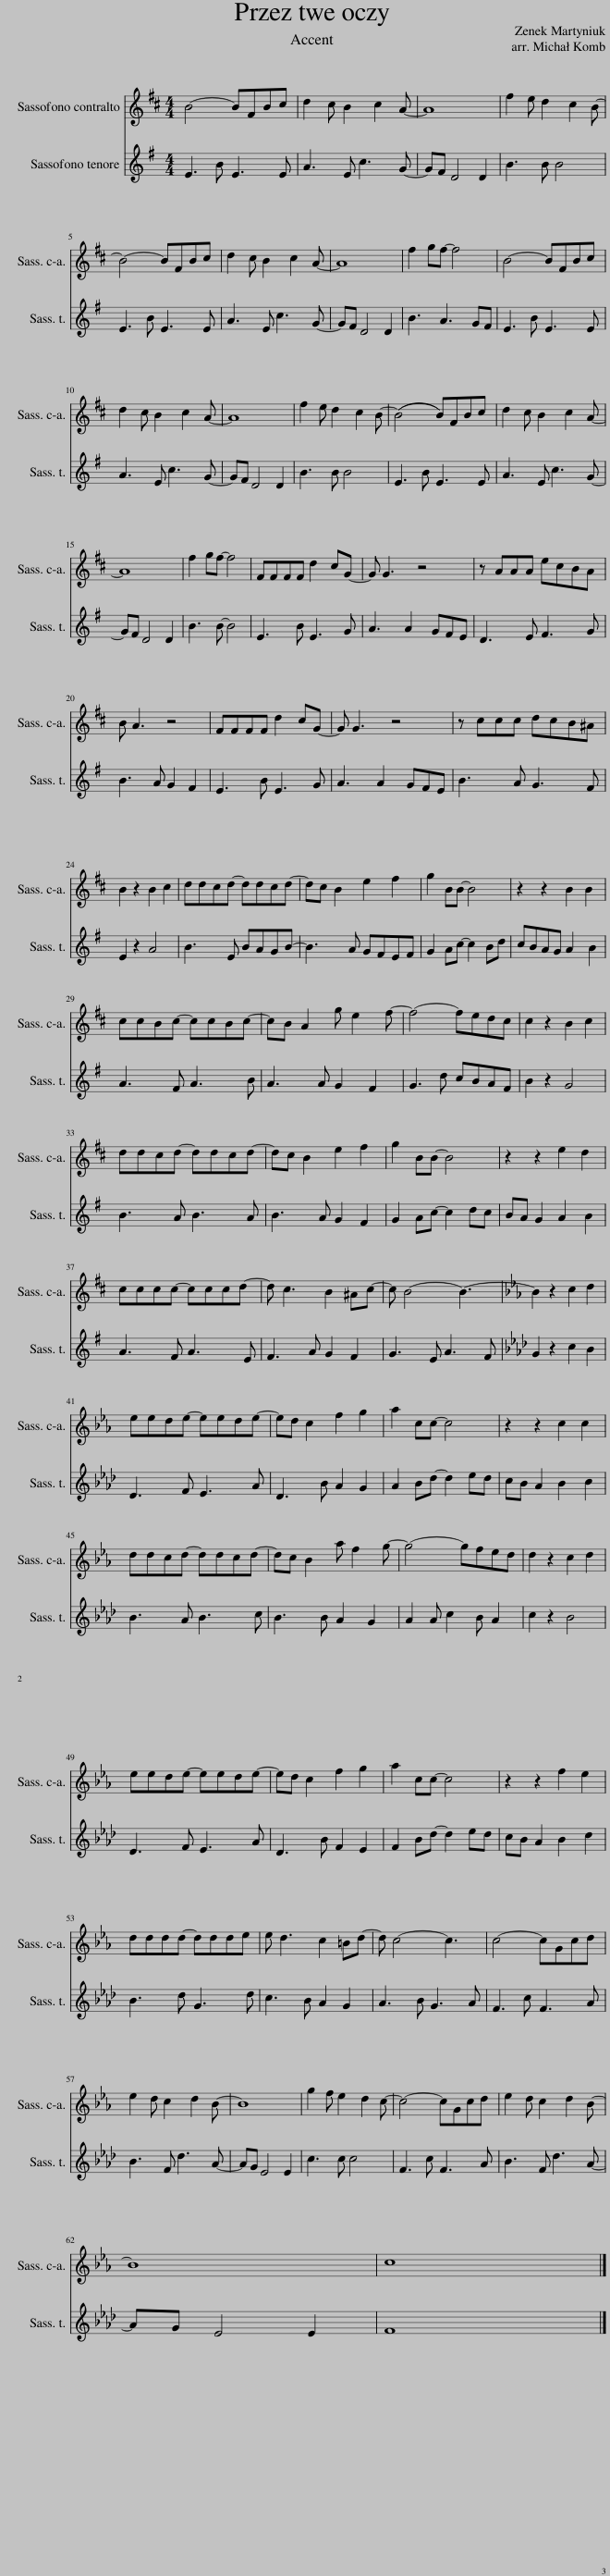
X:1
%%score 1 2
L:1/8
M:4/4
I:linebreak $
K:none
V:1 treble transpose=-9
V:2 treble transpose=-14
V:1
[K:D] B4- BFBc | d2 c B2 c2 A- | A8 | f2 e d2 c2 B- |$ B4- BFBc | %5
 d2 c B2 c2 A- | A8 | f2 gf- f4 | B4- BFBc |$ d2 c B2 c2 A- | %10
 A8 | f2 e d2 c2 B- | ((B4 B))FBc | d2 c B2 c2 A- |$ A8 | %15
 f2 gf- f4 | FFFF d2 cG- | G G3 z4 | z AAA ecBA |$ B A3 z4 | %20
 FFFF d2 cG- | G G3 z4 | z ccc dcB^A |$ B2 z2 B2 c2 | ddcd- ddcd- | %25
 dc B2 e2 f2 | g2 BB- B4 | z2 z2 B2 B2 |$ ccBc- ccBc- | cB A2 g e2 f- | %30
 f4- fedc | c2 z2 B2 c2 |$ ddcd- ddcd- | dc B2 e2 f2 | g2 BB- B4 | %35
 z2 z2 e2 d2 |$ cccc- cccd- | d c3 B2 ^Ac- | c B4- B3- |[K:Eb] B2 z2 c2 d2 |$ %40
 eede- eede- | ed c2 f2 g2 | a2 cc- c4 | z2 z2 c2 c2 |$ ddcd- ddcd- | %45
 dc B2 a f2 g- | g4- gfed | d2 z2 c2 d2 |$ eede- eede- | ed c2 f2 g2 | %50
 a2 cc- c4 | z2 z2 f2 e2 |$ dddd- ddde | e d3 c2 =Bd- | d c4- c3 | %55
 c4- cGcd |$ e2 d c2 d2 B- | B8 | g2 f e2 d2 c- | c4- cGcd | %60
 e2 d c2 d2 B- |$ B8 | c8 |] %63
V:2
[K:G] E3 B E3 E | A3 E c3 G- | GF D4 D2 | B3 B B4 |$ E3 B E3 E | %5
 A3 E c3 G- | GF D4 D2 | B3 A3 GF | E3 B E3 E |$ A3 E c3 G- | %10
 GF D4 D2 | B3 B B4 | E3 B E3 E | A3 E c3 G- |$ GF D4 D2 | %15
 B3 B- B4 | E3 B E3 G | A3 A2 GFE | D3 E F3 G |$ B3 A G2 F2 | %20
 E3 B E3 G | A3 A2 GFE | B3 A G3 F |$ E2 z2 A4 | B3 E BAGB- | %25
 B3 A GFEF | G2 Ac- c2 Bd | cBAG A2 c2 |$ A3 F A3 d | A3 A G2 F2 | %30
 G3 d cBAF | B2 z2 G4 |$ B3 A B3 A | B3 A G2 F2 | G2 Ac- c2 dc | %35
 BA G2 A2 c2 |$ A3 F A3 G | F3 A G2 F2 | G3 F A3 F |[K:Ab] G2 z2 c2 B2 |$ %40
 F3 G E3 A | D3 B A2 G2 | A2 Bd- d2 ed | cB A2 B2 d2 |$ B3 A B3 e | %45
 B3 B A2 G2 | A2 A d2 B A2 | c2 z2 B4 |$ F3 G E3 A | D3 B F2 E2 | %50
 F2 Bd- d2 ed | cB A2 B2 e2 |$ B3 d G3 f | c3 B A2 G2 | A3 c G3 A | %55
 F3 c F3 A |$ B3 F d3 A- | AG E4 E2 | c3 c c4 | F3 c F3 A | %60
 B3 F d3 A- |$ AG E4 E2 | F8 |] %63
